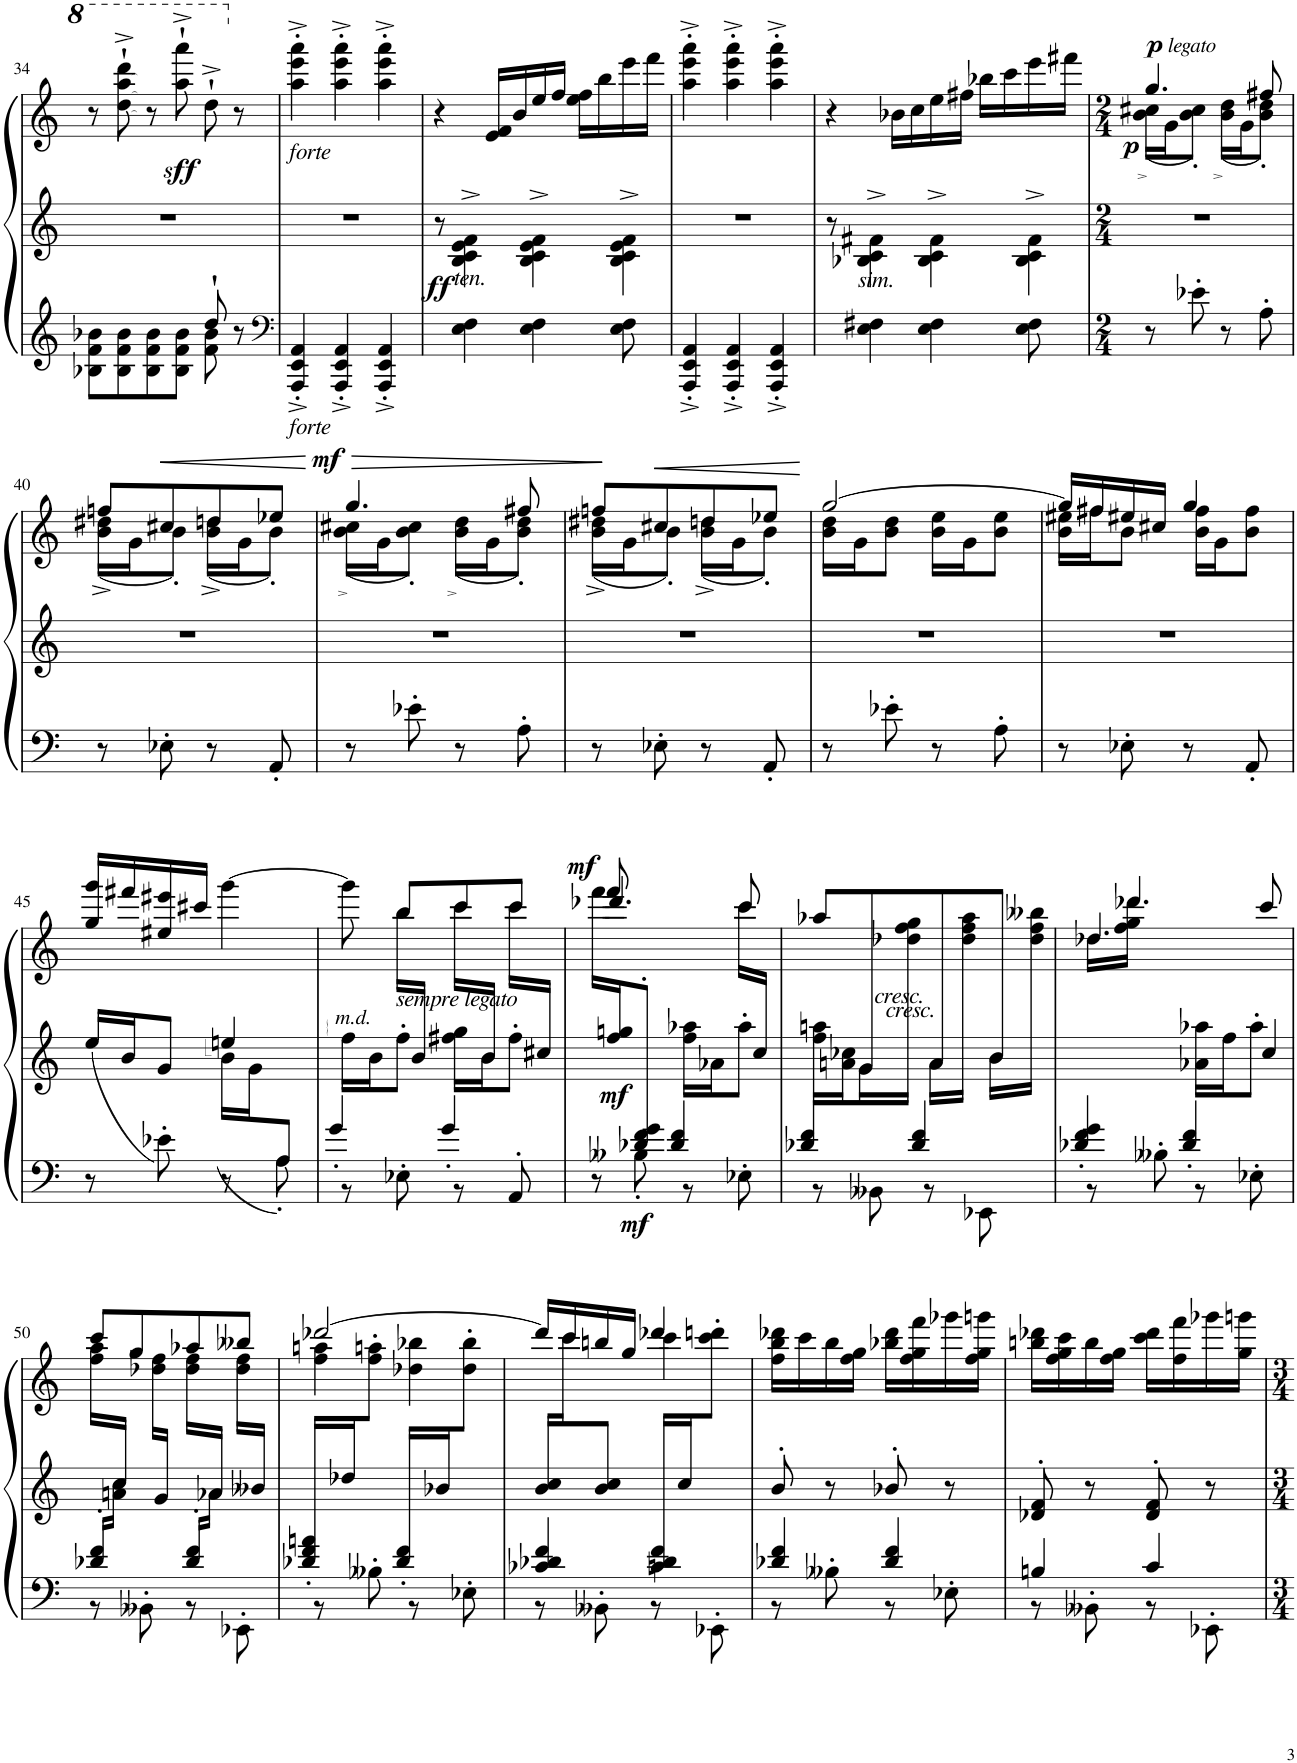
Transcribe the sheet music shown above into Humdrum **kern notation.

**kern	**kern	**kern	**dynam
*part1	*part1	*part1	*part1
*staff3	*staff2	*staff1	*staff1/2/3
*I"Piano	*	*	*
*I'Pno.	*	*	*
!!LO:PB:g=z
*clefG2	*clefG2	*clefG2	*
*k[]	*k[]	*k[]	*
*M3/4	*M3/4	*M3/4	*
=34	=34	=34	=34
*^	*	*	*
2ryy	8B-X\ 8f\ 8b-X\L	2.r	8r	.
.	8B-\ 8f\ 8b-\	.	8ddd\`^ 8aaa\`^ 8dddd\`^	.
.	8B-\ 8f\ 8b-\	.	8r	.
!	!	!	!	!LO:DY:b
.	8B-\ 8f\ 8b-\J	.	8aaa\`^ 8aaaa\`^	other-dynamics
8dd`/	8f\ 8b-\	.	8ddd`^\	.
8ryy	8r	.	8r	.
*v	*v	*	*	*
=35	=35	=35	=35
*clefF4	*	*	*
*^	*	*	*
!	!	!	!LO:TX:b:i:t=forte	!
!LO:TX:b:i:t=forte	!	!	!	!
*v	*v	*	*	*
4AAA/'^ 4EE/'^ 4AA/'^	2.r	4aa\'^ 4eee\'^ 4aaa\'^	.
4AAA/'^ 4EE/'^ 4AA/'^	.	4aa\'^ 4eee\'^ 4aaa\'^	.
4AAA/'^ 4EE/'^ 4AA/'^	.	4aa\'^ 4eee\'^ 4aaa\'^	.
=36	=36	=36	=36
!	!	!	!LO:DY:b=2
8ryy	8r	4r	ff
!	!LO:TX:b:i:t=ten.	!	!
4E\ 4F\	4B\^ 4c\^ 4e\^ 4f\^	.	.
.	.	16e/ 16f/LL	.
.	.	16b/	.
4E\ 4F\	4B\^ 4c\^ 4e\^ 4f\^	16ee/	.
.	.	16ff/JJ	.
.	.	16ee\ 16ff\LL	.
.	.	16bb\	.
8E\ 8F\	8B\^ 8c\^ 8e\^ 8f\^	16eee\	.
.	.	16fff\JJ	.
=37	=37	=37	=37
4AAA/'^ 4EE/'^ 4AA/'^	2.r	4aa\'^ 4eee\'^ 4aaa\'^	.
4AAA/'^ 4EE/'^ 4AA/'^	.	4aa\'^ 4eee\'^ 4aaa\'^	.
4AAA/'^ 4EE/'^ 4AA/'^	.	4aa\'^ 4eee\'^ 4aaa\'^	.
=38	=38	=38	=38
8ryy	8r	4r	.
!	!LO:TX:b:i:t=sim.	!	!
4E\ 4F#X\	4B-X\^ 4c\^ 4f#X\^	.	.
.	.	16b-X\LL	.
.	.	16cc\	.
4E\ 4F#\	4B-\^ 4c\^ 4f#\^	16ee\	.
.	.	16ff#X\JJ	.
.	.	16bb-X\LL	.
.	.	16ccc\	.
8E\ 8F#\	8B-\^ 8c\^ 8f#\^	16eee\	.
.	.	16fff#X\JJ	.
=39	=39	=39	=39
*M2/4	*M2/4	*M2/4	*
*	*	*^	*
!	!	!	!	!LO:DY:b
8r	2r	4.gg^/	(16b\ 16cc#X\LL	p
!	!	!	!	!LO:DY:a
!	!	!	!	!LO:DY:n=1:a
.	.	.	16g\J	p other-dynamics
8e-X'\	.	.	8b\' 8cc#\'J)	.
8r	.	.	(16b\ 16dd\LL	.
.	.	.	16g\J	.
8A'\	.	8ff#X^/	8b\' 8dd\'J)	.
!!LO:LB:g=z	!!
=40	=40	=40	=40	=40
8r	2r	8ffn^/L	(16b\^ 16dd#X\^LL	.
.	.	.	16g\J	.
!	!	!	!	!LO:HP:b
8E-X'\	.	8cc#X^/	8b'\J)	<
8r	.	8ddn^/	(16b\^ 16dd\^LL	.
.	.	.	16g\J	.
8AA'/	.	8ee-X^/J	8b'\J)	.
*	*	*v	*v	*
.	.	.	[
=41	=41	=41	=41
!	!	!	!LO:HP:b
*	*	*^	*
!	!	!	!	!LO:DY:n=1:a
8r	2r	4.gg^/	(16b\ 16cc#X\LL	> mf
.	.	.	16g\J	.
8e-X'\	.	.	8b\' 8cc#\'J)	.
8r	.	.	(16b\ 16dd\LL	.
.	.	.	16g\J	.
8A'\	.	8ff#X^/	8b\' 8dd\'J)	.
=42	=42	=42	=42	=42
8r	2r	8ffn^/L	(16b\^ 16dd#X\^LL	.
.	.	.	16g\J	]
!	!	!	!	!LO:HP:b
8E-X'\	.	8cc#X^/	8b'\J)	<
8r	.	8ddn^/	(16b\^ 16dd\^LL	.
.	.	.	16g\J	.
8AA'/	.	8ee-X^/J	8b'\J)	.
*	*	*v	*v	*
.	.	.	[
=43	=43	=43	=43
*	*	*^	*
8r	2r	[2gg^/	16b\ 16dd\LL	.
.	.	.	16g\J	.
8e-X'\	.	.	8b\ 8dd\J	.
8r	.	.	16b\ 16ee\LL	.
.	.	.	16g\J	.
8A'\	.	.	8b\ 8ee\J	.
=44	=44	=44	=44	=44
8r	2r	16gg^/LL]	16b\ 16ee#X\LL	.
.	.	16ff#X^/	16ff#\J	.
8E-X'\	.	16ee#X^/	8b\J	.
.	.	16cc#X^/JJ	.	.
8r	.	4gg^/	16b\ 16ff#\LL	.
.	.	.	16g\J	.
8AA'/	.	.	8b\ 8ff#\J	.
*	*	*v	*v	*
!!LO:LB:g=z
=45	=45	=45	=45
*^	*^	*	*
4.ryy	8r	16ee/LL	4ryy	16gg/ 16ggg/LL	.
.	.	16b/J	.	16fff#X/	.
.	8e-X'\	8g/J	.	16ee#X/ 16eee#X/	.
.	.	.	.	16ccc#X/JJ	.
.	8r	4een/	16b\LL	[4ggg\	.
.	.	.	16g\J	.	.
8A/J	8A'<\	.	8ryy	.	.
=46	=46	=46	=46	=46	=46
*	*	*	*	*^	*
!	!	!	!	!LO:TX:b:i:t=m.d.	!	!
8r	8g'</	8ryy	16ff\LL	8ggg\]	8ryy	.
.	.	.	16b\J	.	.	.
!	!	!	!	!LO:TX:b:i:t=sempre legato	!	!
8E-X'>\	8ryy	16ryy	8ff'>\J	8bb/L	16bb\LL	.
.	.	16b/JJ	.	.	16ryy	.
8r	8g'</	16ryy	16ff#X\ 16gg\LL	8ccc/	16ccc\LL	.
.	.	16b/JJ	16b\J	.	16ryy	.
8AA'>/	8ryy	16ryy	8ff#'>\J	8ccc#X/J	16ccc#\LL	.
.	.	16cc#X/JJ	.	.	16ryy	.
=47	=47	=47	=47	=47	=47	=47
*	*^	*	*	*^	*^	*
!	!	!	!	!	!	!	!	!	!LO:DY:a
8ryy	8ryy	8r	4..ryy	16ryy	4.ddd-X/	4.ryy	8fff/	16fff\LL	mf
!	!	!	!	!	!	!	!	!	!LO:DY:b=2
.	.	.	.	16ff/ 16ggn/J	.	.	.	4..ryy	mf
!	!	!	!	!	!	!	!	!	!LO:DY:b=3
8B--X'\	8d-X/'> 8f/'> 8g/'>J	8ryy	.	8ryy	.	.	8ryy	.	mf
8r	4ryy	8d-/ 8f/	.	16ff\ 16aa-X\LL	.	.	4ryy	.	.
.	.	.	.	16a-X\J	.	.	.	.	.
8E-X'>\	.	8ryy	.	8aa-'\J	8ccc/	16ccc\LL	.	.	.
.	.	.	16cc/JJ	.	.	16ryy	.	.	.
*	*v	*v	*	*	*	*v	*v	*v	*
=48	=48	=48	=48	=48	=48	=48
!	!	!	!	!LO:TX:b:i:t=cresc.	!	!
8r	8d-X/ 8f/	8ryy	16ff\ 16aan\LL	8aa-X/L	8.ryy	.
.	.	.	16an\ 16cc-X\J	.	.	.
!	!	!	!	!LO:TX:b:i:t=cresc.	!	!
8BB--X\	8ryy	8g/	16g\L	4.ryy	.	.
.	.	.	16ryy	.	16dd-X\ 16ff\ 16gg\JJ	.
8r	8d-/ 8f/	8a-X/	16a-\LL	.	16ryy	.
.	.	.	16ryy	.	16dd-\ 16ff\ 16aa-\JJ	.
8EE-X\	8ryy	8b--X/J	16b--\LL	.	16ryy	.
.	.	.	16ryy	.	16dd-\ 16ff\ 16bb--X\JJ	.
=49	=49	=49	=49	=49	=49	=49
*	*	*	*	*	*^	*
8r	8d-X/'< 8f/'< 8g/'<	4ryy	4.ryy	4.dd-X/	16dd-\LL	16ryy	.
.	.	.	.	.	16ff\ 16gg\ 16ddd-X\JJ	4.ddd-/	.
8B--X'>\	8ryy	.	.	.	8ryy	.	.
8r	8d-/'< 8f/'<	16a-X\ 16aa-X\LL	.	.	4ryy	.	.
.	.	16ff\J	.	.	.	.	.
8E-X'>\	8ryy	8aa-'>\J	8cc/	8ccc/	.	.	.
.	.	.	.	.	.	16ryy	.
*	*	*	*	*	*v	*v	*
!!LO:LB:g=z
=50	=50	=50	=50	=50	=50	=50
*	*	*	*^	*	*	*
8r	16d-X/' 16f/'LL	16ryy	2ryy	16ryy	8ccc/L	16ff\ 16aa\LL	.
.	16ryy	16cc-X/JJ	.	16an\ 16cc-\JJ	.	16ryy	.
8BB--X'>\	8ryy	16ryy	.	8.ryy	8gg/	16dd-X\ 16ff\LL	.
.	.	16g/JJ	.	.	.	16ryy	.
8r	16d-/' 16f/'LL	16ryy	.	.	8aa-X/	16dd-\ 16ff\LL	.
.	16ryy	16a-X/JJ	.	16a-\JJ	.	16ryy	.
8EE-X'>\	8ryy	16ryy	.	8ryy	8bb--X/J	16dd-\ 16ff\LL	.
.	.	16b--X/JJ	.	.	.	16ryy	.
*	*	*v	*v	*v	*	*	*
=51	=51	=51	=51	=51	=51
*	*^	*	*	*^	*
8r	16d-X/' 16f/' 16an/'LL	2ryy	16ryy	[2ddd-X/	16ff\ 16aan\	8ryy	.
.	8.ryy	.	16dd-X/J	.	16ryy	.	.
8B--X'>\	.	.	8.ryy	.	8ryy	8ff\' 8aan\'J	.
8r	16d-/' 16f/'LL	.	.	.	16dd-X\ 16bb-X\	8ryy	.
.	8.ryy	.	16b-X/J	.	16ryy	.	.
8E-X'>\	.	.	8ryy	.	8ryy	8dd-\' 8bb-\'J	.
=52	=52	=52	=52	=52	=52	=52	=52
8r	4ryy	8c-X/ 8d-X/ 8f/	16b/ 16cc/LL	16ddd-/LL]	4ryy	16ryy	.
.	.	.	16ryy	16ccc/	.	16ccc\J	.
8BB--X'>\	.	8ryy	8b/ 8cc/J	16bbn/	.	4ryy	.
.	.	.	.	16gg/JJ	.	.	.
8r	16cn/ 16d-/ 16f/LL	8ryy	16ryy	4ddd-X/	16ccc\	.	.
.	8.ryy	.	16cc/J	.	16ryy	.	.
8EE-X'>\	.	8ryy	8ryy	.	8ryy	8ccc\' 8dddn\'J	.
*	*v	*v	*	*v	*v	*v	*
=53	=53	=53	=53	=53
8r	8d-X/ 8f/	8b'>/	16ff\ 16bb\ 16ddd-X\LL	.
.	.	.	16ccc\	.
8B--X'>\	8ryy	8r	16bb\	.
.	.	.	16ff\ 16gg\JJ	.
8r	8d-/ 8f/	8b-X'>/	16bb-X\ 16ddd-\LL	.
.	.	.	16ff\ 16gg\ 16fff\	.
8E-X'>\	8ryy	8r	16ggg-X\	.
.	.	.	16ff\ 16gg\ 16gggn\JJ	.
=54	=54	=54	=54	=54
8r	8Bn/	8d-X/'> 8f/'>	16bbn\ 16ddd-X\LL	.
.	.	.	16ff\ 16gg\ 16ccc\	.
8BB--X'>\	8ryy	8r	16bb\	.
.	.	.	16ff\ 16gg\JJ	.
8r	8c/	8d-/'> 8f/'>	16ccc\ 16ddd-\LL	.
.	.	.	16ff\ 16fff\	.
8EE-X'>\	8ryy	8r	16ggg-X\	.
.	.	.	16gg\ 16gggn\JJ	.
*v	*v	*	*	*
=	=	=	=
*-	*-	*-	*-
